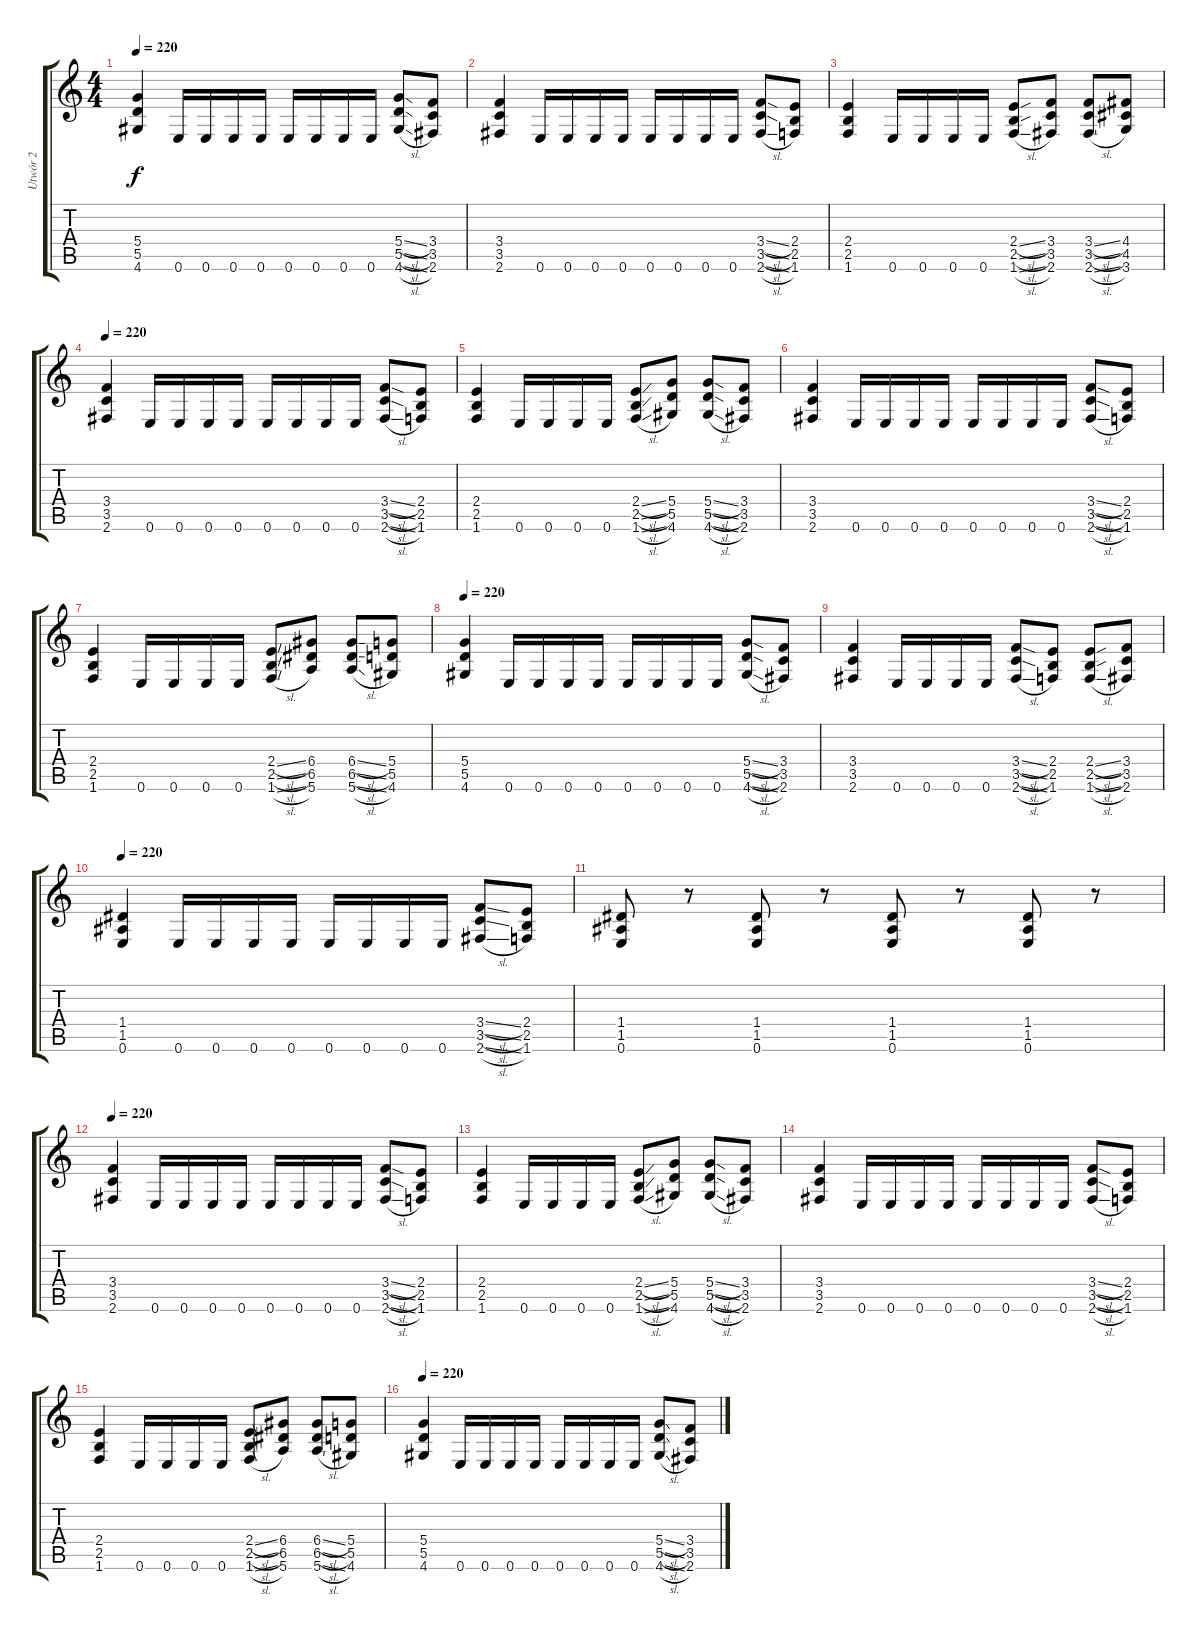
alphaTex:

\track ("Utwór 2" "Utwór 2") {instrument distortionguitar}
\staff {score tabs}
\tuning (E4 B3 G3 D3 A2 E2) {hide}
\ts (4 4)
\tempo 220
\clef g2
\ks c
(5.4 5.5 4.6).4{dy f} 0.6.16 0.6.16 0.6.16 0.6.16 0.6.16 0.6.16 0.6.16 0.6.16 (5.4{sl} 5.5{sl} 4.6{sl}).8 (3.4 3.5 2.6).8 |
(3.4 3.5 2.6).4 0.6.16 0.6.16 0.6.16 0.6.16 0.6.16 0.6.16 0.6.16 0.6.16 (3.4{sl} 3.5{sl} 2.6{sl}).8 (2.4 2.5 1.6).8 |
(2.4 2.5 1.6).4 0.6.16 0.6.16 0.6.16 0.6.16 (2.4{sl} 2.5{sl} 1.6{sl}).8 (3.4 3.5 2.6).8 (3.4{sl} 3.5{sl} 2.6{sl}).8 (4.4 4.5 3.6).8 |
\tempo 220
(3.4 3.5 2.6).4 0.6.16 0.6.16 0.6.16 0.6.16 0.6.16 0.6.16 0.6.16 0.6.16 (3.4{sl} 3.5{sl} 2.6{sl}).8 (2.4 2.5 1.6).8 |
(2.4 2.5 1.6).4 0.6.16 0.6.16 0.6.16 0.6.16 (2.4{sl} 2.5{sl} 1.6{sl}).8 (5.4 5.5 4.6).8 (5.4{sl} 5.5{sl} 4.6{sl}).8 (3.4 3.5 2.6).8 |
(3.4 3.5 2.6).4 0.6.16 0.6.16 0.6.16 0.6.16 0.6.16 0.6.16 0.6.16 0.6.16 (3.4{sl} 3.5{sl} 2.6{sl}).8 (2.4 2.5 1.6).8 |
(2.4 2.5 1.6).4 0.6.16 0.6.16 0.6.16 0.6.16 (2.4{sl} 2.5{sl} 1.6{sl}).8 (6.4 6.5 5.6).8 (6.4{sl} 6.5{sl} 5.6{sl}).8 (5.4 5.5 4.6).8 |
\tempo 220
(5.4 5.5 4.6).4 0.6.16 0.6.16 0.6.16 0.6.16 0.6.16 0.6.16 0.6.16 0.6.16 (5.4{sl} 5.5{sl} 4.6{sl}).8 (3.4 3.5 2.6).8 |
(3.4 3.5 2.6).4 0.6.16 0.6.16 0.6.16 0.6.16 (3.4{sl} 3.5{sl} 2.6{sl}).8 (2.4 2.5 1.6).8 (2.4{sl} 2.5{sl} 1.6{sl}).8 (3.4 3.5 2.6).8 |
\tempo 220
(1.4 1.5 0.6).4 0.6.16 0.6.16 0.6.16 0.6.16 0.6.16 0.6.16 0.6.16 0.6.16 (3.4{sl} 3.5{sl} 2.6{sl}).8 (2.4 2.5 1.6).8 |
(1.4 1.5 0.6).8 r.8 (1.4 1.5 0.6).8 r.8 (1.4 1.5 0.6).8 r.8 (1.4 1.5 0.6).8 r.8 |
\tempo 220
(3.4 3.5 2.6).4 0.6.16 0.6.16 0.6.16 0.6.16 0.6.16 0.6.16 0.6.16 0.6.16 (3.4{sl} 3.5{sl} 2.6{sl}).8 (2.4 2.5 1.6).8 |
(2.4 2.5 1.6).4 0.6.16 0.6.16 0.6.16 0.6.16 (2.4{sl} 2.5{sl} 1.6{sl}).8 (5.4 5.5 4.6).8 (5.4{sl} 5.5{sl} 4.6{sl}).8 (3.4 3.5 2.6).8 |
(3.4 3.5 2.6).4 0.6.16 0.6.16 0.6.16 0.6.16 0.6.16 0.6.16 0.6.16 0.6.16 (3.4{sl} 3.5{sl} 2.6{sl}).8 (2.4 2.5 1.6).8 |
(2.4 2.5 1.6).4 0.6.16 0.6.16 0.6.16 0.6.16 (2.4{sl} 2.5{sl} 1.6{sl}).8 (6.4 6.5 5.6).8 (6.4{sl} 6.5{sl} 5.6{sl}).8 (5.4 5.5 4.6).8 |
\tempo 220
(5.4 5.5 4.6).4 0.6.16 0.6.16 0.6.16 0.6.16 0.6.16 0.6.16 0.6.16 0.6.16 (5.4{sl} 5.5{sl} 4.6{sl}).8 (3.4 3.5 2.6).8
